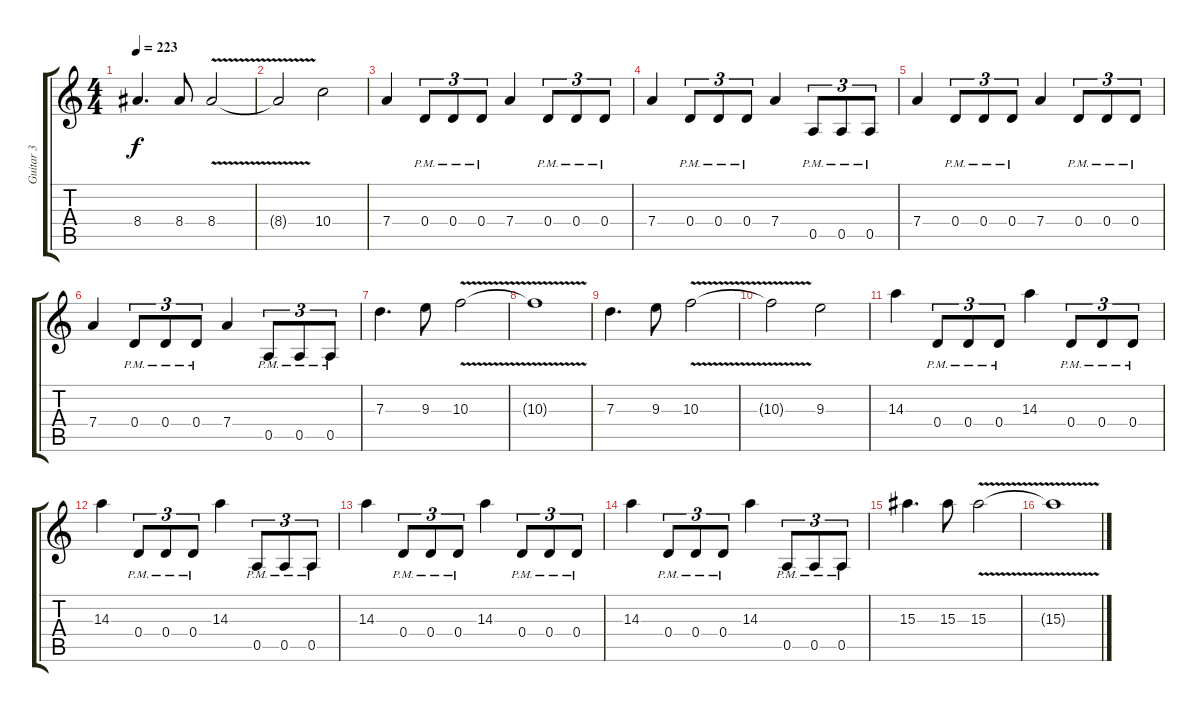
\track ("Guitar 3" "Guitar 3") {instrument distortionguitar}
\staff {score tabs}
\tuning (E4 B3 G3 D3 A2 E2) {hide}
\ts (4 4)
\tempo 223
\clef g2
\ks c
8.4.4{d dy f} 8.4.8 8.4{v}.2 |
8.4{t}.2 10.4.2 |
7.4.4 0.4{pm}.8{tu (3 2)} 0.4{pm}.8{tu (3 2)} 0.4{pm}.8{tu (3 2)} 7.4.4 0.4{pm}.8{tu (3 2)} 0.4{pm}.8{tu (3 2)} 0.4{pm}.8{tu (3 2)} |
7.4.4 0.4{pm}.8{tu (3 2)} 0.4{pm}.8{tu (3 2)} 0.4{pm}.8{tu (3 2)} 7.4.4 0.5{pm}.8{tu (3 2)} 0.5{pm}.8{tu (3 2)} 0.5{pm}.8{tu (3 2)} |
7.4.4 0.4{pm}.8{tu (3 2)} 0.4{pm}.8{tu (3 2)} 0.4{pm}.8{tu (3 2)} 7.4.4 0.4{pm}.8{tu (3 2)} 0.4{pm}.8{tu (3 2)} 0.4{pm}.8{tu (3 2)} |
7.4.4 0.4{pm}.8{tu (3 2)} 0.4{pm}.8{tu (3 2)} 0.4{pm}.8{tu (3 2)} 7.4.4 0.5{pm}.8{tu (3 2)} 0.5{pm}.8{tu (3 2)} 0.5{pm}.8{tu (3 2)} |
7.3.4{d} 9.3.8 10.3{v}.2 |
10.3{t}.1 |
7.3.4{d} 9.3.8 10.3{v}.2 |
10.3{t}.2 9.3.2 |
14.3.4 0.4{pm}.8{tu (3 2)} 0.4{pm}.8{tu (3 2)} 0.4{pm}.8{tu (3 2)} 14.3.4 0.4{pm}.8{tu (3 2)} 0.4{pm}.8{tu (3 2)} 0.4{pm}.8{tu (3 2)} |
14.3.4 0.4{pm}.8{tu (3 2)} 0.4{pm}.8{tu (3 2)} 0.4{pm}.8{tu (3 2)} 14.3.4 0.5{pm}.8{tu (3 2)} 0.5{pm}.8{tu (3 2)} 0.5{pm}.8{tu (3 2)} |
14.3.4 0.4{pm}.8{tu (3 2)} 0.4{pm}.8{tu (3 2)} 0.4{pm}.8{tu (3 2)} 14.3.4 0.4{pm}.8{tu (3 2)} 0.4{pm}.8{tu (3 2)} 0.4{pm}.8{tu (3 2)} |
14.3.4 0.4{pm}.8{tu (3 2)} 0.4{pm}.8{tu (3 2)} 0.4{pm}.8{tu (3 2)} 14.3.4 0.5{pm}.8{tu (3 2)} 0.5{pm}.8{tu (3 2)} 0.5{pm}.8{tu (3 2)} |
15.3.4{d} 15.3.8 15.3{v}.2 |
15.3{t}.1
